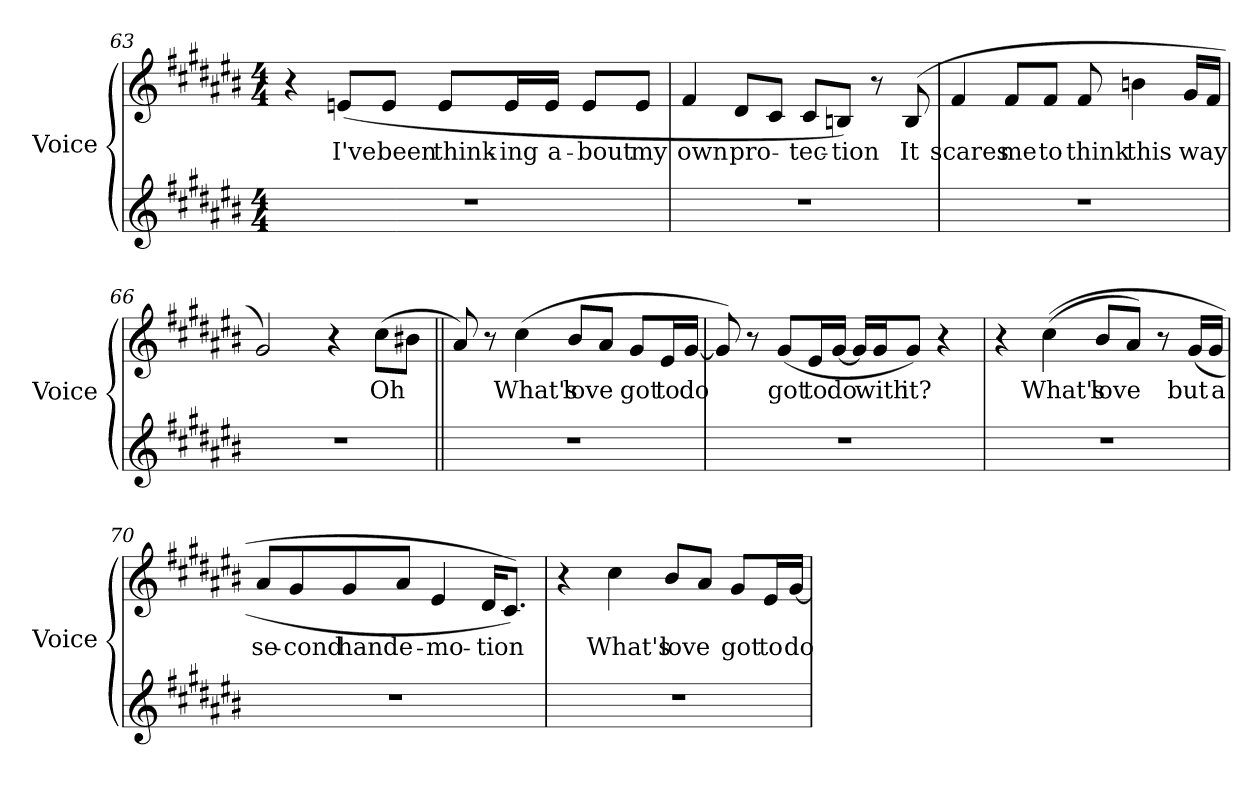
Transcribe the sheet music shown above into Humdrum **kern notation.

**kern	**kern	**text
*part2	*part1	*part1
*staff2	*staff1	*staff1
*I"Voice	*I"Voice	*
*I'Voice	*I'Voice	*
*clefG2	*clefG2	*
*k[f#c#g#d#a#e#b#]	*k[f#c#g#d#a#e#b#]	*
*C#:	*C#:	*
*M4/4	*M4/4	*
=63	=63	=63
1r	4r	.
!	!	!LO:LY:b:color=#000000
.	(8eni/L	I've
!	!	!LO:LY:b:color=#000000
.	8ei/J	been
!	!	!LO:LY:b:color=#000000
.	8ei/L	think-
!	!	!LO:LY:b:color=#000000
.	16ei/L	-ing
!	!	!LO:LY:b:color=#000000
.	16ei/JJ	a-
!	!	!LO:LY:b:color=#000000
.	8ei/L	-bout
!	!	!LO:LY:b:color=#000000
.	8ei/J	my
=64	=64	=64
!	!	!LO:LY:b:color=#000000
1r	4f#i/	own
!	!	!LO:LY:b:color=#000000
.	8d#i/L	pro-
.	8c#i/J	.
!	!	!LO:LY:b:color=#000000
.	8c#i/L	-tec-
!	!	!LO:LY:b:color=#000000
.	8Bni/J)	-tion
.	8r	.
!	!	!LO:LY:b:color=#000000
.	(8Bi/	It
!!LO:LB:g=z
=65	=65	=65
!	!	!LO:LY:b:color=#000000
1r	4f#i/	scares
!	!	!LO:LY:b:color=#000000
.	8f#i/L	me
!	!	!LO:LY:b:color=#000000
.	8f#i/J	to
!	!	!LO:LY:b:color=#000000
.	8f#i/	think
!	!	!LO:LY:b:color=#000000
.	4bni\	this
!	!	!LO:LY:b:color=#000000
.	16g#i/LL	way
.	16f#i/JJ	.
=66	=66	=66
1r	2g#i/)	.
.	4r	.
!	!	!LO:LY:b:color=#000000
.	(8cc#i\L	Oh
.	8b#Xi\J	.
=67||	=67||	=67||
1r	8a#i/)	.
.	8r	.
!	!	!LO:LY:b:color=#000000
.	(4cc#i\	What's
!	!	!LO:LY:b:color=#000000
.	8b#i/L	love
.	8a#i/J	.
!	!	!LO:LY:b:color=#000000
.	8g#i/L	got
!	!	!LO:LY:b:color=#000000
.	16e#i/L	to
!	!	!LO:LY:b:color=#000000
.	[16g#i/JJ	do
=68	=68	=68
1r	8g#i/])	.
.	8r	.
!	!	!LO:LY:b:color=#000000
.	(8g#i/L	got
!	!	!LO:LY:b:color=#000000
.	16e#i/L	to
!	!	!LO:LY:b:color=#000000
.	[16g#i/JJ	do
.	16g#i/LL]	.
!	!	!LO:LY:b:color=#000000
.	16g#i/J	with
!	!	!LO:LY:b:color=#000000
.	8g#i/J)	it?
.	4r	.
=69	=69	=69
1r	4r	.
!	!	!LO:LY:b:color=#000000
.	((4cc#i\	What's
!	!	!LO:LY:b:color=#000000
.	8b#i/L	love
.	8a#i/J)	.
.	8r	.
!	!	!LO:LY:b:color=#000000
.	(16g#i/LL	but
!	!	!LO:LY:b:color=#000000
.	16g#i/JJ	a
=70	=70	=70
!	!	!LO:LY:b:color=#000000
1r	8a#i/L	se-
!	!	!LO:LY:b:color=#000000
.	8g#i/	-cond
!	!	!LO:LY:b:color=#000000
.	8g#i/	hand
!	!	!LO:LY:b:color=#000000
.	8a#i/J	e-
!	!	!LO:LY:b:color=#000000
.	4e#i/	-mo-
!	!	!LO:LY:b:color=#000000
.	16d#i/KL	-tion
.	8.c#i/J))	.
!!LO:PB:g=z
=71	=71	=71
1r	4r	.
!	!	!LO:LY:b:color=#000000
.	4cc#i\	What's
!	!	!LO:LY:b:color=#000000
.	8b#i/L	love
.	8a#i/J	.
!	!	!LO:LY:b:color=#000000
.	8g#i/L	got
!	!	!LO:LY:b:color=#000000
.	16e#i/L	to
!	!	!LO:LY:b:color=#000000
.	[16g#i/JJ	do
=	=	=
*-	*-	*-
